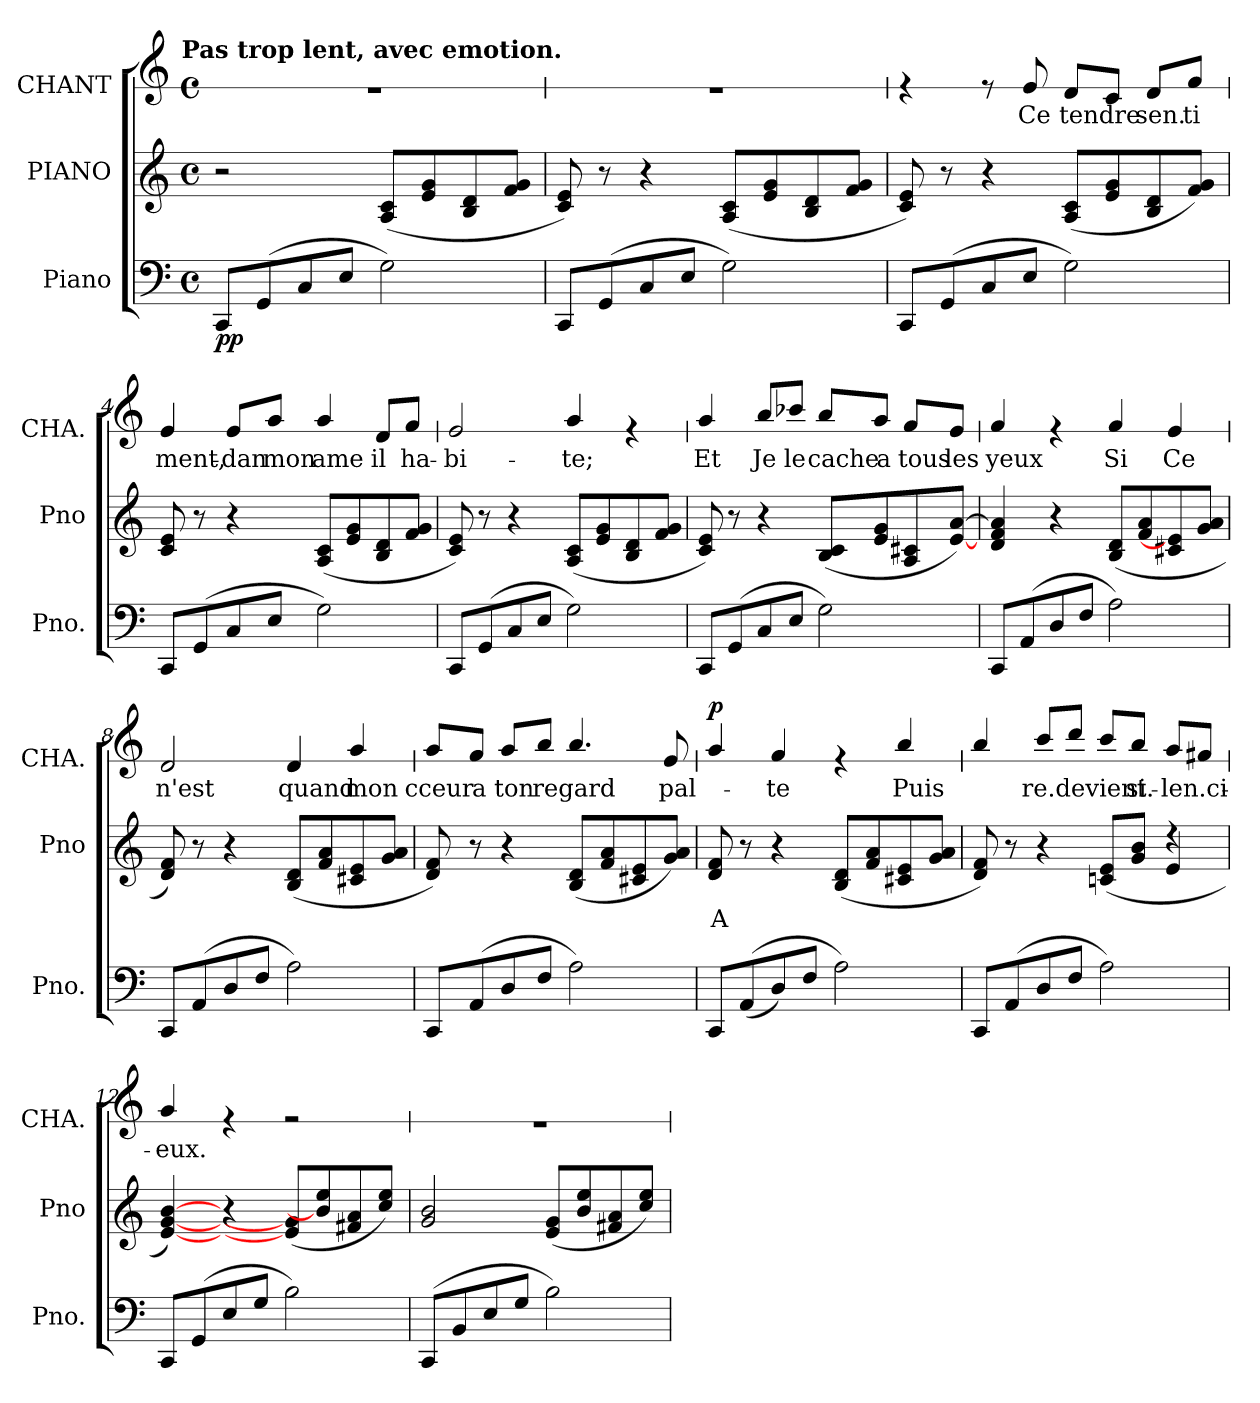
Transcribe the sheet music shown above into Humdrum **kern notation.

**kern	**dynam	**kern	**text	**dynam	**kern	**text	**dynam
*part3	*part3	*part2	*part2	*part2	*part1	*part1	*part1
*staff3	*staff3	*staff2	*staff2	*staff2	*staff1	*staff1	*staff1
*I"Piano	*	*I"PIANO	*	*	*I"CHANT	*	*
*I'Pno.	*	*I'Pno	*	*	*I'CHA.	*	*
*	*	*	*	*	*stria1	*	*
*clefF4	*	*clefG2	*	*	*clefG2	*	*
*k[]	*	*k[]	*	*	*k[]	*	*
*C:	*	*C:	*	*	*C:	*	*
!!LO:TX:omd:t=Pas trop lent, avec emotion.
*M4/4	*	*M4/4	*	*	*M4/4	*	*
*met(c)	*	*met(c)	*	*	*met(c)	*	*
=1	=1	=1	=1	=1	=1	=1	=1
8CC/L	pp	2r	.	.	1r	.	.
(8GG/	.	.	.	.	.	.	.
8C/	.	.	.	.	.	.	.
8E/J	.	.	.	.	.	.	.
2G\)	.	(8A/ 8c/L	.	.	.	.	.
.	.	8e/ 8g/	.	.	.	.	.
.	.	8B/ 8d/	.	.	.	.	.
.	.	8f/ 8g/J	.	.	.	.	.
=2	=2	=2	=2	=2	=2	=2	=2
8CC/L	.	8c/ 8e/)	.	.	1r	.	.
(8GG/	.	8r	.	.	.	.	.
8C/	.	4r	.	.	.	.	.
8E/J	.	.	.	.	.	.	.
2G\)	.	(8A/ 8c/L	.	.	.	.	.
.	.	8e/ 8g/	.	.	.	.	.
.	.	8B/ 8d/	.	.	.	.	.
.	.	8f/ 8g/J	.	.	.	.	.
=3	=3	=3	=3	=3	=3	=3	=3
8CC/L	.	8c/ 8e/)	.	.	4r	.	.
(8GG/	.	8r	.	.	.	.	.
8C/	.	4r	.	.	8r	.	.
8E/J	.	.	.	.	8e/	Ce	.
2G\)	.	(8A/ 8c/L	.	.	8d/L	tendre	.
.	.	8e/ 8g/	.	.	8c/J	.	.
.	.	8B/ 8d/	.	.	8d/L	sen.	.
.	.	8f/ 8g/J)	.	.	8f/J	ti	.
!!LO:LB:g=z
=4	=4	=4	=4	=4	=4	=4	=4
8CC/L	.	8c/ 8e/	.	.	4e/	ment,-	.
(8GG/	.	8r	.	.	.	.	.
8C/	.	4r	.	.	8e/L	dan	.
8E/J	.	.	.	.	8g/J	mon	.
2G\)	.	(8A/ 8c/L	.	.	4g/	ame	.
.	.	8e/ 8g/	.	.	.	.	.
.	.	8B/ 8d/	.	.	8d/L	il	.
.	.	8f/ 8g/J	.	.	8f/J	ha-	.
=5	=5	=5	=5	=5	=5	=5	=5
8CC/L	.	8c/ 8e/)	.	.	2e/	bi-	.
(8GG/	.	8r	.	.	.	.	.
8C/	.	4r	.	.	.	.	.
8E/J	.	.	.	.	.	.	.
2G\)	.	(8A/ 8c/L	.	.	4g/	te;	.
.	.	8e/ 8g/	.	.	.	.	.
.	.	8B/ 8d/	.	.	4r	.	.
.	.	8f/ 8g/J	.	.	.	.	.
=6	=6	=6	=6	=6	=6	=6	=6
8CC/L	.	8c/ 8e/)	.	.	4g/	Et	.
(8GG/	.	8r	.	.	.	.	.
8C/	.	4r	.	.	8a/L	Je	.
8E/J	.	.	.	.	8b-X/J	le	.
2G\)	.	(8B/ 8c/L	.	.	8a/L	cache	.
.	.	8e/ 8g/	.	.	8g/J	a	.
.	.	8A/ 8c#X/	.	.	8f/L	tous	.
.	.	[8e/ [8a/J)	.	.	8e/J	les	.
!!LO:LB:g=z
=7	=7	=7	=7	=7	=7	=7	=7
8CC/L	.	4d/ 4f/ 4a]/	.	.	4f/	yeux	.
(8AA/	.	.	.	.	.	.	.
8D/	.	4r	.	.	4r	.	.
8F/J	.	.	.	.	.	.	.
2A\)	.	(8B/ 8d/L	.	.	4f/	Si	.
.	.	8f/ 8a/	.	.	.	.	.
.	.	8c#X/ 8e]/	.	.	4e/	Ce	.
.	.	8g/ 8a/J	.	.	.	.	.
=8	=8	=8	=8	=8	=8	=8	=8
8CC/L	.	8d/ 8f/)	.	.	2d/	n'est	.
(8AA/	.	8r	.	.	.	.	.
8D/	.	4r	.	.	.	.	.
8F/J	.	.	.	.	.	.	.
2A\)	.	(8B/ 8d/L	.	.	4d/	quand	.
.	.	8f/ 8a/	.	.	.	.	.
.	.	8c#X/ 8e/	.	.	4g/	mon	.
.	.	8g/ 8a/J	.	.	.	.	.
=9	=9	=9	=9	=9	=9	=9	=9
8CC/L	.	8d/ 8f/)	.	.	8g/L	cceur	.
(8AA/	.	8r	.	.	8f/J	a	.
8D/	.	4r	.	.	8g/L	ton	.
8F/J	.	.	.	.	8a/J	regard	.
2A\)	.	(8B/ 8d/L	.	.	4.a/	.	.
.	.	8f/ 8a/	.	.	.	.	.
.	.	8c#X/ 8e/	.	.	.	.	.
.	.	8g/ 8a/J)	.	.	8e/	pal-	.
!!LO:LB:g=z
=10	=10	=10	=10	=10	=10	=10	=10
8CC/L	.	8d/ 8f/	A	.	4g/	.	p-
((8AA/	.	8r	.	.	.	.	.
8D/)	.	4r	.	.	4f/	te	.
8F/J	.	.	.	.	.	.	.
2A\)	.	(8B/ 8d/L	.	.	4r	.	.
.	.	8f/ 8a/	.	.	.	.	.
.	.	8c#X/ 8e/	.	.	4a/	Puis	.
.	.	8g/ 8a/J	.	.	.	.	.
=11	=11	=11	=11	=11	=11	=11	=11
*	*	*^	*	*	*	*	*
8CC/L	.	8d/ 8f/)	2ryy	.	.	4a/	.	.
(8AA/	.	8r	.	.	.	.	.	.
8D/	.	4r	.	.	.	8b/L	re.devient	.
8F/J	.	.	.	.	.	8cc/J	.	.
2A\)	.	(8cn/ 8e/L	4ryy	.	.	8b/L	.	.
.	.	8g/ 8b/J	.	.	.	8a/J	si.-	.
.	.	4r	4e/	.	.	8g/L	len.ci-	.
.	.	.	.	.	.	8f#X/J	.	.
*	*	*v	*v	*	*	*	*	*
=12	=12	=12	=12	=12	=12	=12	=12
8CC/L	.	[4e/ [4g/ [4b/)	.	poco	4g/	eux.	.
(8GG/	.	.	.	.	.	.	.
8E/	.	4r	.	.	4r	.	.
8G/J	.	.	.	.	.	.	.
2B\)	.	(8e]/ 8g]/L	.	.	2r	.	.
.	.	8b]/ 8ee/	.	.	.	.	.
.	.	8f#X/ 8a/	.	.	.	.	.
.	.	8cc/ 8ee/J)	.	.	.	.	.
!!LO:PB:g=z
=13	=13	=13	=13	=13	=13	=13	=13
(8CC/L	.	2g/ 2b/	.	.	1r	.	.
8BB/	.	.	.	.	.	.	.
8E/	.	.	.	.	.	.	.
8G/J	.	.	.	.	.	.	.
2B\)	.	(8e/ 8g/L	.	.	.	.	.
.	.	8b/ 8ee/	.	.	.	.	.
.	.	8f#X/ 8a/	.	.	.	.	.
.	.	8cc/ 8ee/J)	.	.	.	.	.
=	=	=	=	=	=	=	=
*-	*-	*-	*-	*-	*-	*-	*-
